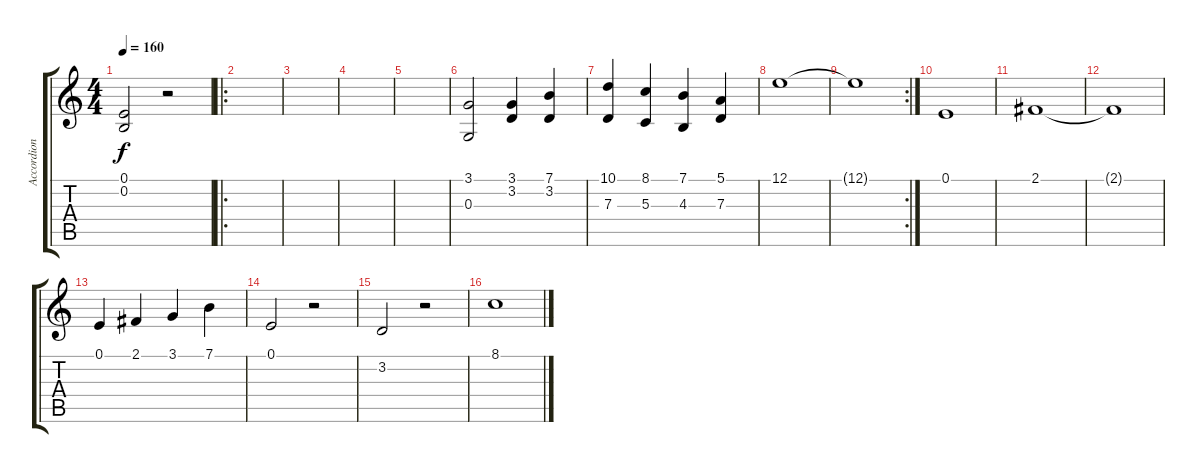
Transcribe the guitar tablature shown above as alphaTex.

\track ("Accordion" "Accordion") {instrument accordion}
\staff {score tabs}
\tuning (E4 B3 G3 D3 A2 E2) {hide}
\ts (4 4)
\tempo 160
\clef g2
\ks c
(0.1 0.2).2{dy f} r.2 |
\ro
|
|
|
|
(3.1 0.3).2 (3.1 3.2).4 (7.1 3.2).4 |
(10.1 7.3).4 (8.1 5.3).4 (7.1 4.3).4 (5.1 7.3).4 |
12.1.1 |
\rc 2
12.1{t}.1 |
0.1.1 |
2.1.1 |
2.1{t}.1 |
0.1.4 2.1.4 3.1.4 7.1.4 |
0.1.2 r.2 |
3.2.2 r.2 |
8.1.1
